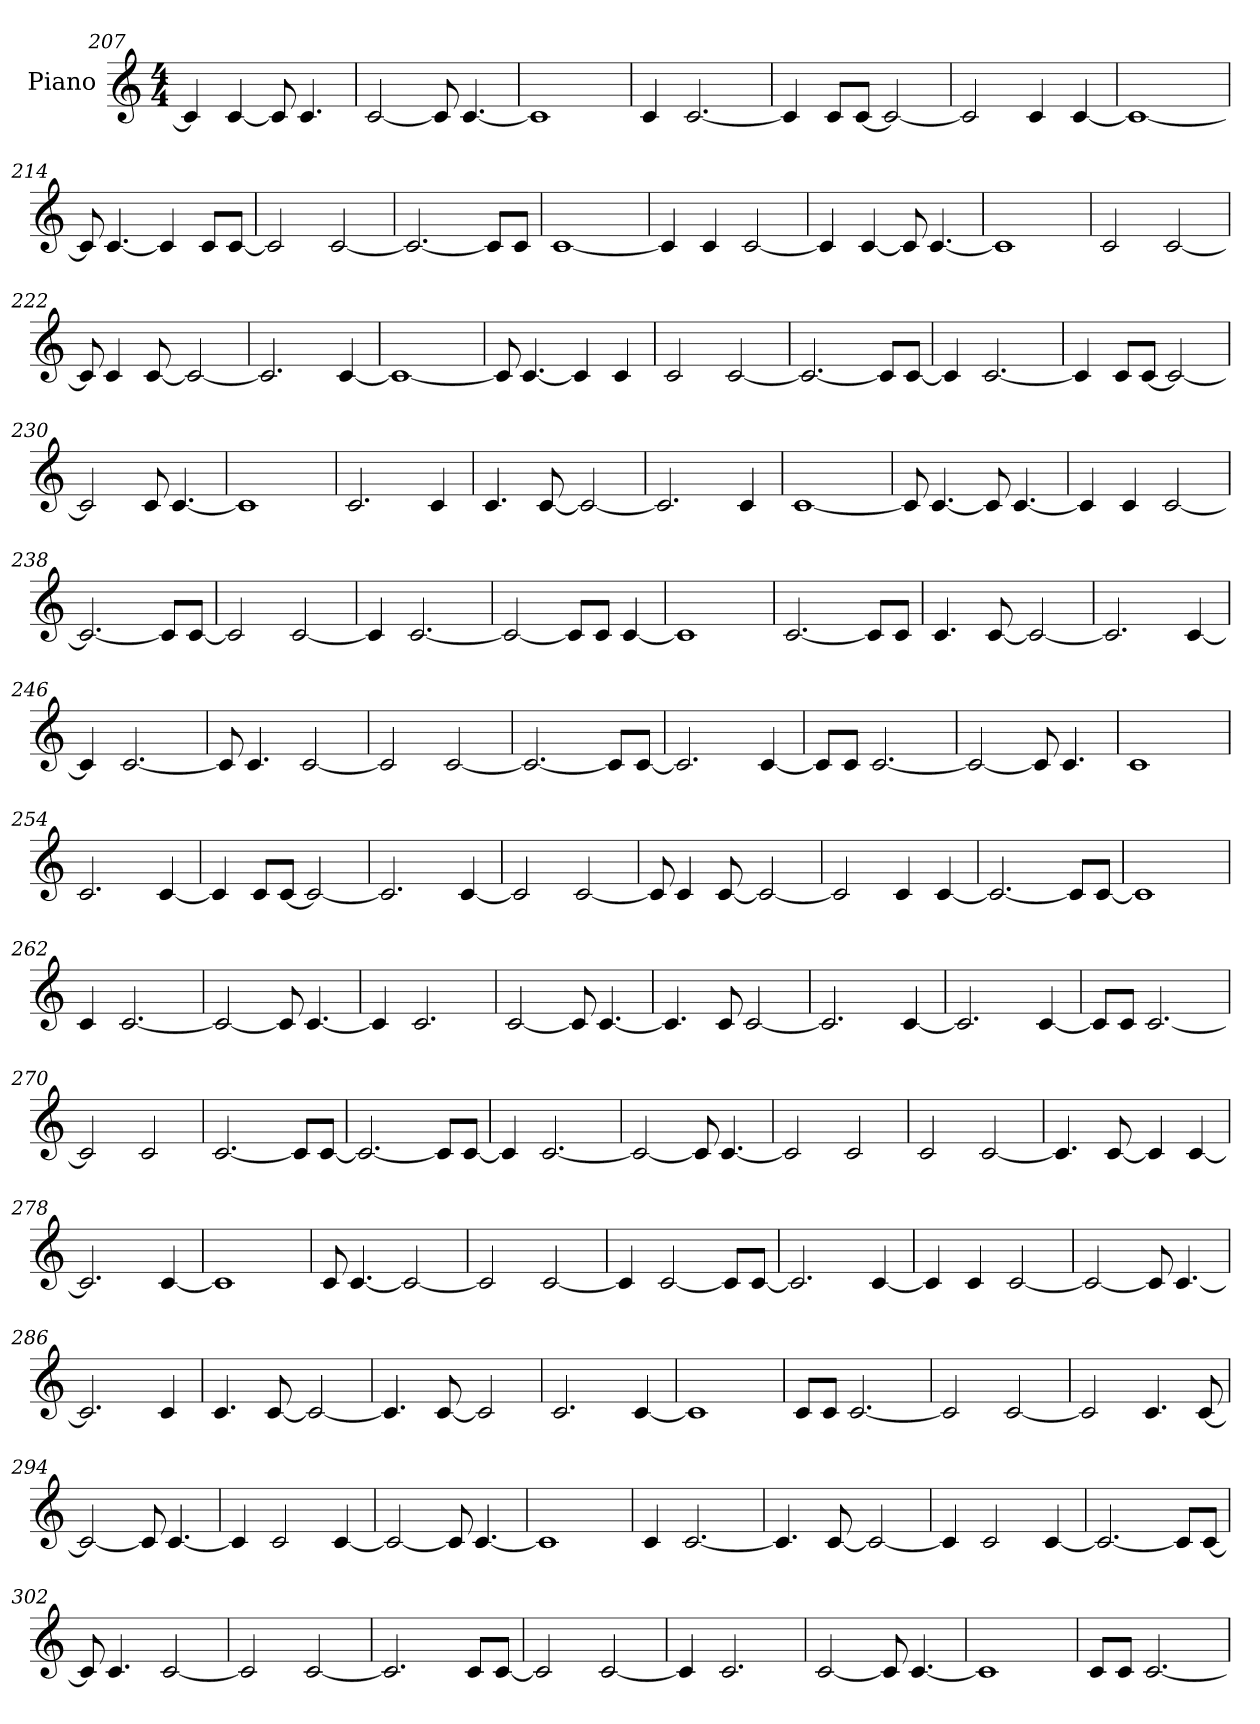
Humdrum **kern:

**kern
*part1
*staff1
*I"Piano
*I'Pno.
*clefG2
*k[]
*M4/4
=207
4c/]
[4c/
8c/]
4.c/
=208
[2c/
8c/]
[4.c/
=209
1c]
=210
4c/
[2.c/
=211
4c/]
8c/L
[8c/J
2c/_
=212
2c/]
4c/
[4c/
=213
1c_
=214
8c/]
[4.c/
4c/]
8c/L
[8c/J
=215
2c/]
[2c/
=216
2.c/_
8c/L]
8c/J
=217
[1c
=218
4c/]
4c/
[2c/
=219
4c/]
[4c/
8c/]
[4.c/
=220
1c]
=221
2c/
[2c/
=222
8c/]
4c/
[8c/
2c/_
=223
2.c/]
[4c/
=224
1c_
=225
8c/]
[4.c/
4c/]
4c/
=226
2c/
[2c/
=227
2.c/_
8c/L]
[8c/J
=228
4c/]
[2.c/
=229
4c/]
8c/L
[8c/J
2c/_
=230
2c/]
8c/
[4.c/
=231
1c]
=232
2.c/
4c/
=233
4.c/
[8c/
2c/_
=234
2.c/]
4c/
=235
[1c
=236
8c/]
[4.c/
8c/]
[4.c/
=237
4c/]
4c/
[2c/
=238
2.c/_
8c/L]
[8c/J
=239
2c/]
[2c/
=240
4c/]
[2.c/
=241
2c/_
8c/L]
8c/J
[4c/
=242
1c]
=243
[2.c/
8c/L]
8c/J
=244
4.c/
[8c/
2c/_
=245
2.c/]
[4c/
=246
4c/]
[2.c/
=247
8c/]
4.c/
[2c/
=248
2c/]
[2c/
=249
2.c/_
8c/L]
[8c/J
=250
2.c/]
[4c/
=251
8c/L]
8c/J
[2.c/
=252
2c/_
8c/]
4.c/
=253
1c
=254
2.c/
[4c/
=255
4c/]
8c/L
[8c/J
2c/_
=256
2.c/]
[4c/
=257
2c/]
[2c/
=258
8c/]
4c/
[8c/
2c/_
=259
2c/]
4c/
[4c/
=260
2.c/_
8c/L]
[8c/J
=261
1c]
=262
4c/
[2.c/
=263
2c/_
8c/]
[4.c/
=264
4c/]
2.c/
=265
[2c/
8c/]
[4.c/
=266
4.c/]
8c/
[2c/
=267
2.c/]
[4c/
=268
2.c/]
[4c/
=269
8c/L]
8c/J
[2.c/
=270
2c/]
2c/
=271
[2.c/
8c/L]
[8c/J
=272
2.c/_
8c/L]
[8c/J
=273
4c/]
[2.c/
=274
2c/_
8c/]
[4.c/
=275
2c/]
2c/
=276
2c/
[2c/
=277
4.c/]
[8c/
4c/]
[4c/
=278
2.c/]
[4c/
=279
1c]
=280
8c/
[4.c/
2c/_
=281
2c/]
[2c/
=282
4c/]
[2c/
8c/L]
[8c/J
=283
2.c/]
[4c/
=284
4c/]
4c/
[2c/
=285
2c/_
8c/]
[4.c/
=286
2.c/]
4c/
=287
4.c/
[8c/
2c/_
=288
4.c/]
[8c/
2c/]
=289
2.c/
[4c/
=290
1c]
=291
8c/L
8c/J
[2.c/
=292
2c/]
[2c/
=293
2c/]
4.c/
[8c/
=294
2c/_
8c/]
[4.c/
=295
4c/]
2c/
[4c/
=296
2c/_
8c/]
[4.c/
=297
1c]
=298
4c/
[2.c/
=299
4.c/]
[8c/
2c/_
=300
4c/]
2c/
[4c/
=301
2.c/_
8c/L]
[8c/J
=302
8c/]
4.c/
[2c/
=303
2c/]
[2c/
=304
2.c/]
8c/L
[8c/J
=305
2c/]
[2c/
=306
4c/]
2.c/
=307
[2c/
8c/]
[4.c/
=308
1c]
=309
8c/L
8c/J
[2.c/
=
*-
